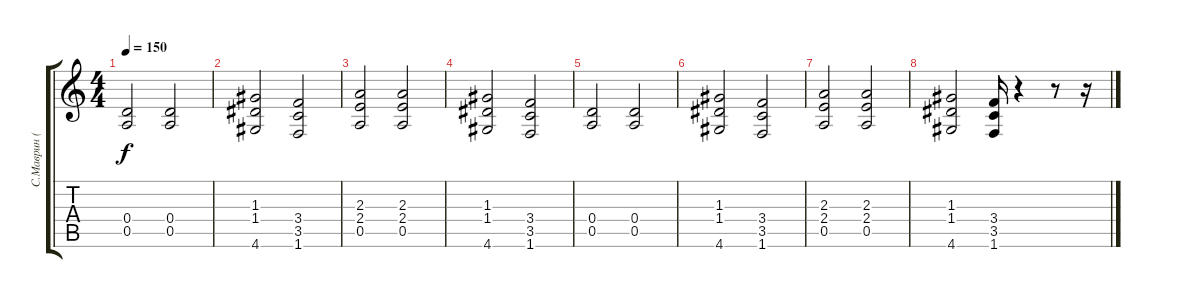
\track ("С.Маврин (Гитара)" "С.Маврин (") {instrument distortionguitar}
\staff {score tabs}
\tuning (E4 B3 G3 D3 A2 E2) {hide}
\ts (4 4)
\tempo 150
\clef g2
\ks c
(0.4 0.5).2{dy f} (0.4 0.5).2 |
(1.3 1.4 4.6).2 (3.4 3.5 1.6).2 |
(2.3 2.4 0.5).2 (2.3 2.4 0.5).2 |
(1.3 1.4 4.6).2 (3.4 3.5 1.6).2 |
(0.4 0.5).2 (0.4 0.5).2 |
(1.3 1.4 4.6).2 (3.4 3.5 1.6).2 |
(2.3 2.4 0.5).2 (2.3 2.4 0.5).2 |
(1.3 1.4 4.6).2 (3.4 3.5 1.6).16 r.4 r.8 r.16
